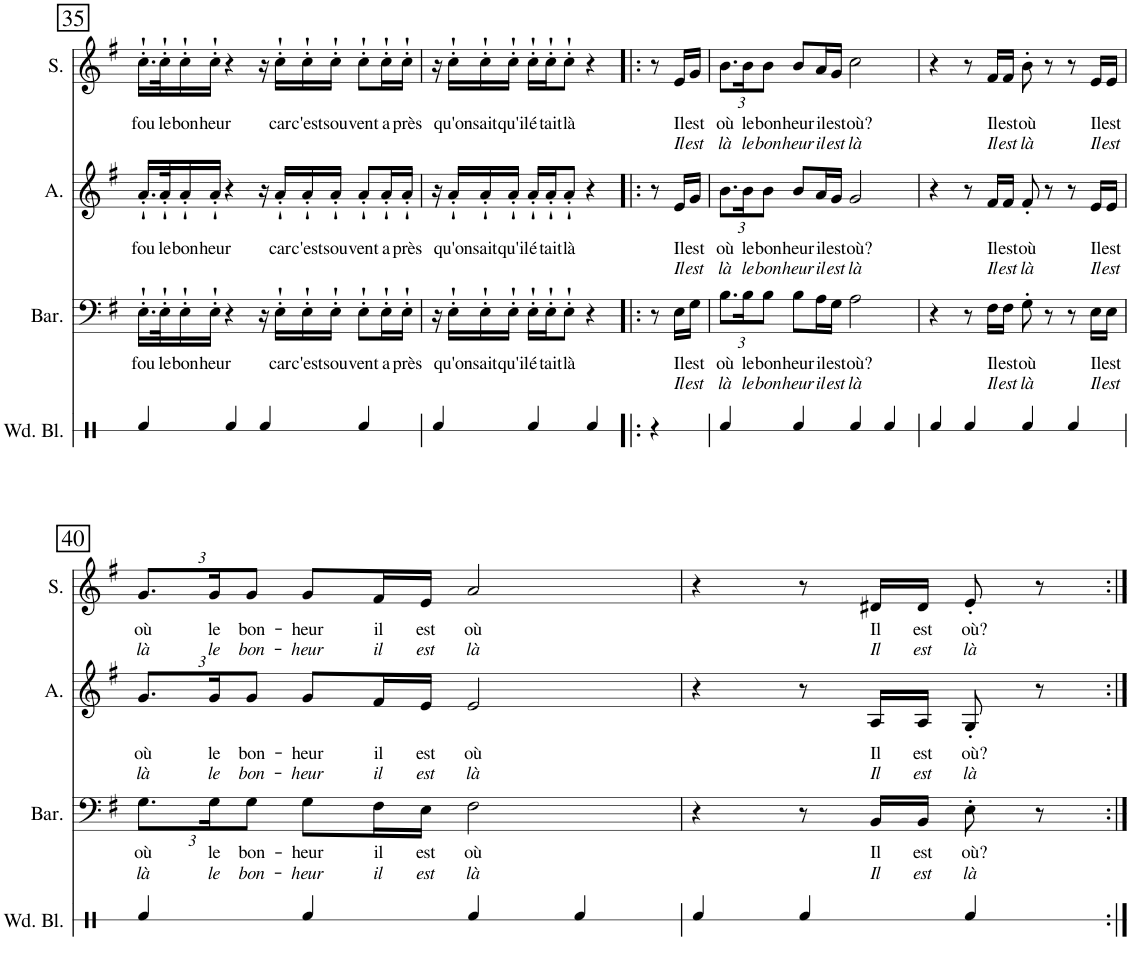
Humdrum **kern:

**kern	**kern	**text	**text	**kern	**text	**text	**kern	**text	**text
*part4	*part3	*part3	*part3	*part2	*part2	*part2	*part1	*part1	*part1
*staff4	*staff3	*staff3	*staff3	*staff2	*staff2	*staff2	*staff1	*staff1	*staff1
*I"Wood Blocks	*I"Baryton	*	*	*I"Alto	*	*	*I"Soprano	*	*
*I'Wd. Bl.	*I'Bar.	*	*	*I'A.	*	*	*I'S.	*	*
!!LO:PB:g=z
*clefX	*clefF4	*	*	*clefG2	*	*	*clefG2	*	*
*k[]	*k[f#]	*	*	*k[f#]	*	*	*k[f#]	*	*
*M4/4	*M4/4	*	*	*M4/4	*	*	*M4/4	*	*
=35	=35	=35	=35	=35	=35	=35	=35	=35	=35
!	!	!LO:LY:b	!	!	!LO:LY:b	!	!	!LO:LY:b	!
4Rf/	16.E'`\LL	fou	.	16.a'`/LL	fou	.	16.cc'`\LL	fou	.
!	!	!LO:LY:b	!	!	!LO:LY:b	!	!	!LO:LY:b	!
.	32E'`\K	le	.	32a'`/K	le	.	32cc'`\K	le	.
!	!	!LO:LY:b	!	!	!LO:LY:b	!	!	!LO:LY:b	!
.	16E'`\	bon-	.	16a'`/	bon-	.	16cc'`\	bon-	.
!	!	!LO:LY:b	!	!	!LO:LY:b	!	!	!LO:LY:b	!
.	16E'`\JJ	-heur	.	16a'`/JJ	-heur	.	16cc'`\JJ	-heur	.
4Rf/	4r	.	.	4r	.	.	4r	.	.
4Rf/	16r	.	.	16r	.	.	16r	.	.
!	!	!LO:LY:b	!	!	!LO:LY:b	!	!	!LO:LY:b	!
.	16E'`\LL	car	.	16a'`/LL	car	.	16cc'`\LL	car	.
!	!	!LO:LY:b	!	!	!LO:LY:b	!	!	!LO:LY:b	!
.	16E'`\	c'est	.	16a'`/	c'est	.	16cc'`\	c'est	.
!	!	!LO:LY:b	!	!	!LO:LY:b	!	!	!LO:LY:b	!
.	16E'`\JJ	sou-	.	16a'`/JJ	sou-	.	16cc'`\JJ	sou-	.
!	!	!LO:LY:b	!	!	!LO:LY:b	!	!	!LO:LY:b	!
4Rf/	8E'`\L	-vent	.	8a'`/L	-vent	.	8cc'`\L	-vent	.
!	!	!LO:LY:b	!	!	!LO:LY:b	!	!	!LO:LY:b	!
.	16E'`\L	a-	.	16a'`/L	a-	.	16cc'`\L	a-	.
!	!	!LO:LY:b	!	!	!LO:LY:b	!	!	!LO:LY:b	!
.	16E'`\JJ	-près	.	16a'`/JJ	-près	.	16cc'`\JJ	-près	.
=36	=36	=36	=36	=36	=36	=36	=36	=36	=36
4Rf/	16r	.	.	16r	.	.	16r	.	.
!	!	!LO:LY:b	!	!	!LO:LY:b	!	!	!LO:LY:b	!
.	16E'`\LL	qu'on	.	16a'`/LL	qu'on	.	16cc'`\LL	qu'on	.
!	!	!LO:LY:b	!	!	!LO:LY:b	!	!	!LO:LY:b	!
.	16E'`\	sait	.	16a'`/	sait	.	16cc'`\	sait	.
!	!	!LO:LY:b	!	!	!LO:LY:b	!	!	!LO:LY:b	!
.	16E'`\JJ	qu'il	.	16a'`/JJ	qu'il	.	16cc'`\JJ	qu'il	.
!	!	!LO:LY:b	!	!	!LO:LY:b	!	!	!LO:LY:b	!
4Rf/	16E'`\LL	é-	.	16a'`/LL	é-	.	16cc'`\LL	é-	.
!	!	!LO:LY:b	!	!	!LO:LY:b	!	!	!LO:LY:b	!
.	16E'`\J	-tait	.	16a'`/J	-tait	.	16cc'`\J	-tait	.
!	!	!LO:LY:b	!	!	!LO:LY:b	!	!	!LO:LY:b	!
.	8E'`\J	là	.	8a'`/J	là	.	8cc'`\J	là	.
4Rf/	4r	.	.	4r	.	.	4r	.	.
=37!|:	=37!|:	=37!|:	=37!|:	=37!|:	=37!|:	=37!|:	=37!|:	=37!|:	=37!|:
4r	8r	.	.	8r	.	.	8r	.	.
!	!	!LO:LY:b	!LO:LY:b	!	!LO:LY:b	!LO:LY:b	!	!LO:LY:b	!LO:LY:b
.	16E\LL	Il	Il	16e/LL	Il	Il	16e/LL	Il	Il
!	!	!LO:LY:b	!LO:LY:b	!	!LO:LY:b	!LO:LY:b	!	!LO:LY:b	!LO:LY:b
.	16G\JJ	est	est	16g/JJ	est	est	16g/JJ	est	est
=38	=38	=38	=38	=38	=38	=38	=38	=38	=38
*	*Xbrackettup	*	*	*	*	*	*	*	*
!	!	!LO:LY:b	!LO:LY:b	!	!	!	!	!	!
*	*	*	*	*Xbrackettup	*	*	*	*	*
!	!	!	!	!	!LO:LY:b	!LO:LY:b	!	!	!
*	*	*	*	*	*	*	*Xbrackettup	*	*
!	!	!	!	!	!	!	!	!LO:LY:b	!LO:LY:b
4Rf/	12.B\L	où	là	12.b\L	où	là	12.b\L	où	là
!	!	!LO:LY:b	!LO:LY:b	!	!LO:LY:b	!LO:LY:b	!	!LO:LY:b	!LO:LY:b
.	24B\K	le	le	24b\K	le	le	24b\K	le	le
!	!	!LO:LY:b	!LO:LY:b	!	!LO:LY:b	!LO:LY:b	!	!LO:LY:b	!LO:LY:b
.	12B\J	bon-	bon-	12b\J	bon-	bon-	12b\J	bon-	bon-
!	!	!LO:LY:b	!LO:LY:b	!	!LO:LY:b	!LO:LY:b	!	!LO:LY:b	!LO:LY:b
4Rf/	8B\L	-heur	-heur	8b/L	-heur	-heur	8b/L	-heur	-heur
!	!	!LO:LY:b	!LO:LY:b	!	!LO:LY:b	!LO:LY:b	!	!LO:LY:b	!LO:LY:b
.	16A\L	il	il	16a/L	il	il	16a/L	il	il
!	!	!LO:LY:b	!LO:LY:b	!	!LO:LY:b	!LO:LY:b	!	!LO:LY:b	!LO:LY:b
.	16G\JJ	est	est	16g/JJ	est	est	16g/JJ	est	est
!	!	!LO:LY:b	!LO:LY:b	!	!LO:LY:b	!LO:LY:b	!	!LO:LY:b	!LO:LY:b
4Rf/	2A\	où?	là	2g/	où?	là	2cc\	où?	là
4Rf/	.	.	.	.	.	.	.	.	.
=39	=39	=39	=39	=39	=39	=39	=39	=39	=39
4Rf/	4r	.	.	4r	.	.	4r	.	.
4Rf/	8r	.	.	8r	.	.	8r	.	.
!	!	!LO:LY:b	!LO:LY:b	!	!LO:LY:b	!LO:LY:b	!	!LO:LY:b	!LO:LY:b
.	16F#\LL	Il	Il	16f#/LL	Il	Il	16f#/LL	Il	Il
!	!	!LO:LY:b	!LO:LY:b	!	!LO:LY:b	!LO:LY:b	!	!LO:LY:b	!LO:LY:b
.	16F#\JJ	est	est	16f#/JJ	est	est	16f#/JJ	est	est
!	!	!LO:LY:b	!LO:LY:b	!	!LO:LY:b	!LO:LY:b	!	!LO:LY:b	!LO:LY:b
4Rf/	8G'\	où	là	8f#'/	où	là	8b'\	où	là
.	8r	.	.	8r	.	.	8r	.	.
4Rf/	8r	.	.	8r	.	.	8r	.	.
!	!	!LO:LY:b	!LO:LY:b	!	!LO:LY:b	!LO:LY:b	!	!LO:LY:b	!LO:LY:b
.	16E\LL	Il	Il	16e/LL	Il	Il	16e/LL	Il	Il
!	!	!LO:LY:b	!LO:LY:b	!	!LO:LY:b	!LO:LY:b	!	!LO:LY:b	!LO:LY:b
.	16E\JJ	est	est	16e/JJ	est	est	16e/JJ	est	est
!!LO:LB:g=z
=40	=40	=40	=40	=40	=40	=40	=40	=40	=40
!	!	!LO:LY:b	!LO:LY:b	!	!LO:LY:b	!LO:LY:b	!	!LO:LY:b	!LO:LY:b
4Rf/	12.G\L	où	là	12.g/L	où	là	12.g/L	où	là
!	!	!LO:LY:b	!LO:LY:b	!	!LO:LY:b	!LO:LY:b	!	!LO:LY:b	!LO:LY:b
.	24G\K	le	le	24g/K	le	le	24g/K	le	le
!	!	!LO:LY:b	!LO:LY:b	!	!LO:LY:b	!LO:LY:b	!	!LO:LY:b	!LO:LY:b
.	12G\J	bon-	bon-	12g/J	bon-	bon-	12g/J	bon-	bon-
!	!	!LO:LY:b	!LO:LY:b	!	!LO:LY:b	!LO:LY:b	!	!LO:LY:b	!LO:LY:b
4Rf/	8G\L	-heur	-heur	8g/L	-heur	-heur	8g/L	-heur	-heur
!	!	!LO:LY:b	!LO:LY:b	!	!LO:LY:b	!LO:LY:b	!	!LO:LY:b	!LO:LY:b
.	16F#\L	il	il	16f#/L	il	il	16f#/L	il	il
!	!	!LO:LY:b	!LO:LY:b	!	!LO:LY:b	!LO:LY:b	!	!LO:LY:b	!LO:LY:b
.	16E\JJ	est	est	16e/JJ	est	est	16e/JJ	est	est
!	!	!LO:LY:b	!LO:LY:b	!	!LO:LY:b	!LO:LY:b	!	!LO:LY:b	!LO:LY:b
4Rf/	2F#\	où	là	2e/	où	là	2a/	où	là
4Rf/	.	.	.	.	.	.	.	.	.
=41	=41	=41	=41	=41	=41	=41	=41	=41	=41
4Rf/	4r	.	.	4r	.	.	4r	.	.
4Rf/	8r	.	.	8r	.	.	8r	.	.
!	!	!LO:LY:b	!LO:LY:b	!	!LO:LY:b	!LO:LY:b	!	!LO:LY:b	!LO:LY:b
.	16BB/LL	Il	Il	16A/LL	Il	Il	16d#X/LL	Il	Il
!	!	!LO:LY:b	!LO:LY:b	!	!LO:LY:b	!LO:LY:b	!	!LO:LY:b	!LO:LY:b
.	16BB/JJ	est	est	16A/JJ	est	est	16d#/JJ	est	est
!	!	!LO:LY:b	!LO:LY:b	!	!LO:LY:b	!LO:LY:b	!	!LO:LY:b	!LO:LY:b
4Rf/	8E'\	où?	là	8G'/	où?	là	8e'/	où?	là
.	8r	.	.	8r	.	.	8r	.	.
=:|!	=:|!	=:|!	=:|!	=:|!	=:|!	=:|!	=:|!	=:|!	=:|!
*-	*-	*-	*-	*-	*-	*-	*-	*-	*-
